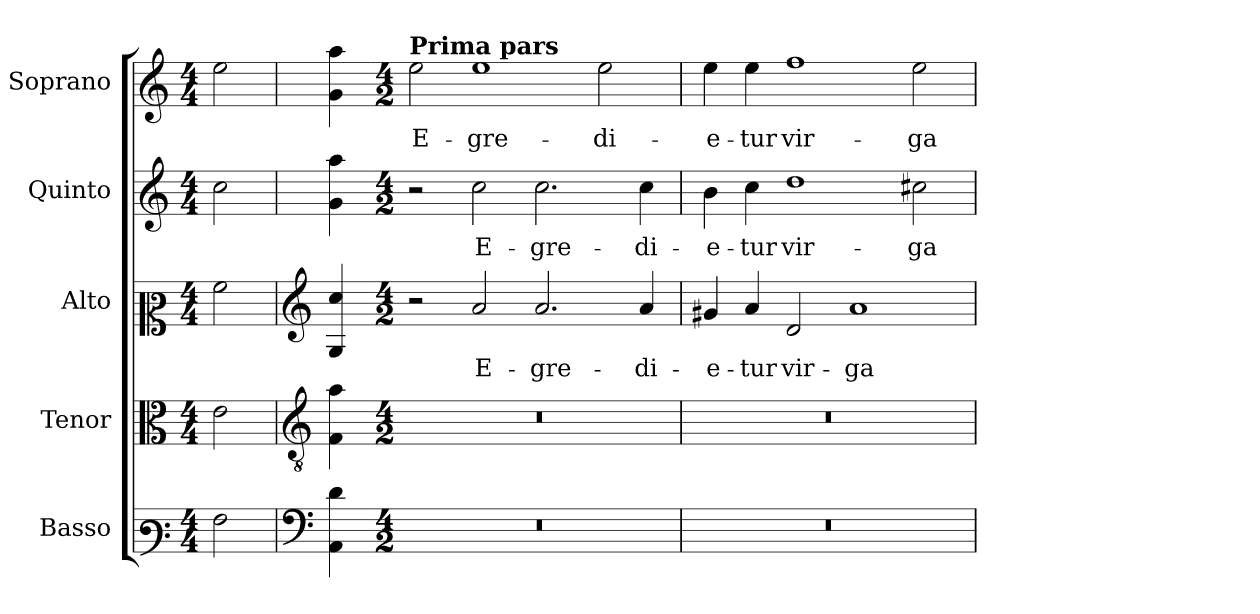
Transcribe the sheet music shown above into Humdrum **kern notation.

**kern	**kern	**kern	**text	**kern	**text	**kern	**text
*part5	*part4	*part3	*part3	*part2	*part2	*part1	*part1
*staff5	*staff4	*staff3	*staff3	*staff2	*staff2	*staff1	*staff1
*I"Basso	*I"Tenor	*I"Alto	*	*I"Quinto	*	*I"Soprano	*
*I'B.	*I'T.	*I'A.	*	*I'Q.	*	*I'S.	*
!!LO:PB:g=z
*clefF3	*clefC3	*clefC2	*	*clefG2	*	*clefG2	*
*	*ITrd7c12	*	*	*	*	*	*
*k[]	*k[]	*k[]	*	*k[]	*	*k[]	*
*C:	*C:	*C:	*	*C:	*	*C:	*
*M4/4	*M4/4	*M4/4	*	*M4/4	*	*M4/4	*
=1	=1	=1	=1	=1	=1	=1	=1
!LO:N:head=open	!LO:N:head=open	!LO:N:head=open	!	!LO:N:head=open	!	!LO:N:head=open	!
2Ai\	2Ei\	2ai\	.	2cci\	.	2eei\	.
=2	=2	=2	=2	=2	=2	=2	=2
*clefF4	*clefGv2	*clefG2	*	*	*	*	*
4AAi\ 4di	4FFi\ 4Ai	4Gi/ 4cci	.	4gi\ 4aai	.	4gi\ 4aai	.
=3-	=3-	=3-	=3-	=3-	=3-	=3-	=3-
*M4/2	*M4/2	*M4/2	*	*M4/2	*	*M4/2	*
!LO:N:vis=1	!LO:N:vis=1	!	!	!	!	!	!
!	!	!	!	!	!	!LO:TX:a:B:t=Prima pars	!
!	!	!	!	!	!	!	!LO:LY:b:color=#000000
0r	0r	2r	.	2r	.	2eei\	E-
!	!	!	!LO:LY:b:color=#000000	!	!	!	!
!	!	!	!	!	!LO:LY:b:color=#000000	!	!
!	!	!	!	!	!	!	!LO:LY:b:color=#000000
.	.	2ai/	E-	2cci\	E-	1eei	-gre-
!	!	!	!LO:LY:b:color=#000000	!	!	!	!
!	!	!	!	!	!LO:LY:b:color=#000000	!	!
.	.	2.ai/	-gre-	2.cci\	-gre-	.	.
!	!	!	!	!	!	!	!LO:LY:b:color=#000000
.	.	.	.	.	.	2eei\	-di-
!	!	!	!LO:LY:b:color=#000000	!	!	!	!
!	!	!	!	!	!LO:LY:b:color=#000000	!	!
.	.	4ai/	-di-	4cci\	-di-	.	.
=4	=4	=4	=4	=4	=4	=4	=4
!LO:N:vis=1	!LO:N:vis=1	!	!	!	!	!	!
!	!	!	!LO:LY:b:color=#000000	!	!	!	!
!	!	!	!	!	!LO:LY:b:color=#000000	!	!
!	!	!	!	!	!	!	!LO:LY:b:color=#000000
0r	0r	4g#Xi/	-e-	4bi\	-e-	4eei\	-e-
!	!	!	!LO:LY:b:color=#000000	!	!	!	!
!	!	!	!	!	!LO:LY:b:color=#000000	!	!
!	!	!	!	!	!	!	!LO:LY:b:color=#000000
.	.	4ai/	-tur	4cci\	-tur	4eei\	-tur
!	!	!	!LO:LY:b:color=#000000	!	!	!	!
!	!	!	!	!	!LO:LY:b:color=#000000	!	!
!	!	!	!	!	!	!	!LO:LY:b:color=#000000
.	.	2di/	vir-	1ddi	vir-	1ffi	vir-
!	!	!	!LO:LY:b:color=#000000	!	!	!	!
.	.	1ai	-ga	.	.	.	.
!	!	!	!	!	!LO:LY:b:color=#000000	!	!
!	!	!	!	!	!	!	!LO:LY:b:color=#000000
.	.	.	.	2cc#Xi\	-ga	2eei\	-ga
=	=	=	=	=	=	=	=
*-	*-	*-	*-	*-	*-	*-	*-
